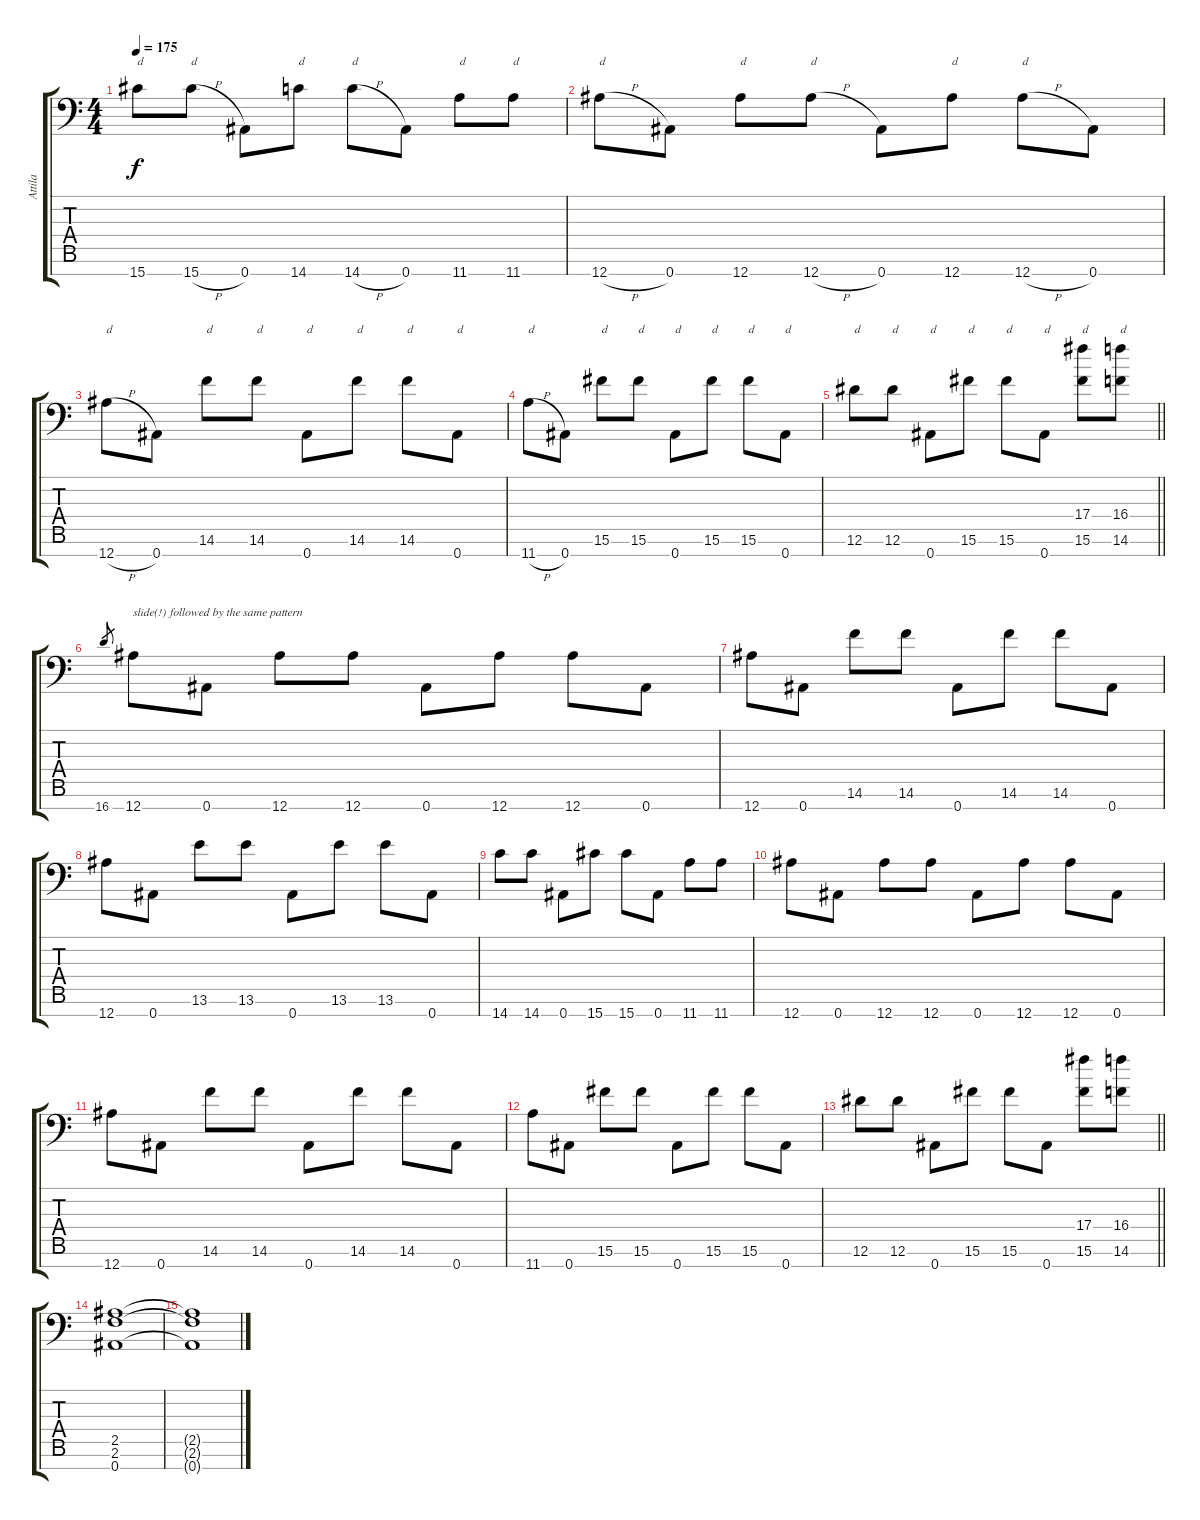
\track ("Attila" "Attila") {instrument distortionguitar}
\staff {score tabs}
\tuning (Eb4 Bb3 Gb3 Db3 Ab2 Eb2 Bb1) {hide}
\ts (4 4)
\tempo 175
\clef f4
\ks c
15.7.8{txt "d" dy f} 15.7{h}.8{txt "d"} 0.7.8 14.7.8{txt "d"} 14.7{h}.8{txt "d"} 0.7.8 11.7.8{txt "d"} 11.7.8{txt "d"} |
12.7{h}.8{txt "d"} 0.7.8 12.7.8{txt "d"} 12.7{h}.8{txt "d"} 0.7.8 12.7.8{txt "d"} 12.7{h}.8{txt "d"} 0.7.8 |
12.7{h}.8{txt "d"} 0.7.8 14.6.8{txt "d"} 14.6.8{txt "d"} 0.7.8{txt "d"} 14.6.8{txt "d"} 14.6.8{txt "d"} 0.7.8{txt "d"} |
11.7{h}.8{txt "d"} 0.7.8 15.6.8{txt "d"} 15.6.8{txt "d"} 0.7.8{txt "d"} 15.6.8{txt "d"} 15.6.8{txt "d"} 0.7.8{txt "d"} |
\barLineRight lightlight
12.6.8{txt "d"} 12.6.8{txt "d"} 0.7.8{txt "d"} 15.6.8{txt "d"} 15.6.8{txt "d"} 0.7.8{txt "d"} (17.4 15.6).8{txt "d"} (16.4 14.6).8{txt "d"} |
\section ("" "")
16.7.8{gr} 12.7.8{txt "slide(!) followed by the same pattern"} 0.7.8 12.7.8 12.7.8 0.7.8 12.7.8 12.7.8 0.7.8 |
12.7.8 0.7.8 14.6.8 14.6.8 0.7.8 14.6.8 14.6.8 0.7.8 |
12.7.8 0.7.8 13.6.8 13.6.8 0.7.8 13.6.8 13.6.8 0.7.8 |
14.7.8 14.7.8 0.7.8 15.7.8 15.7.8 0.7.8 11.7.8 11.7.8 |
12.7.8 0.7.8 12.7.8 12.7.8 0.7.8 12.7.8 12.7.8 0.7.8 |
12.7.8 0.7.8 14.6.8 14.6.8 0.7.8 14.6.8 14.6.8 0.7.8 |
11.7.8 0.7.8 15.6.8 15.6.8 0.7.8 15.6.8 15.6.8 0.7.8 |
\barLineRight lightlight
12.6.8 12.6.8 0.7.8 15.6.8 15.6.8 0.7.8 (17.4 15.6).8 (16.4 14.6).8 |
(2.5 2.6 0.7).1 |
(2.5{t} 2.6{t} 0.7{t}).1
